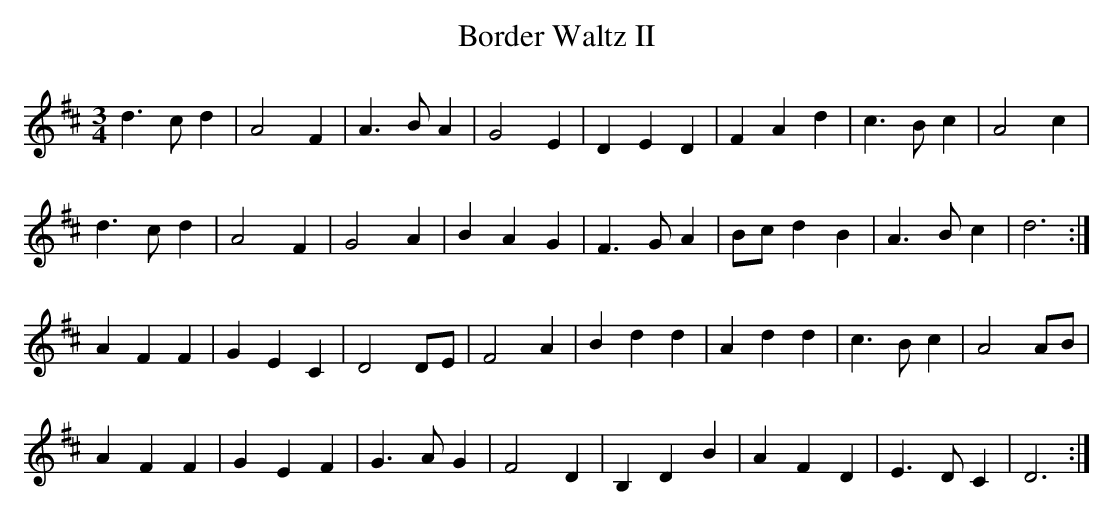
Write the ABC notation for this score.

X:1
T:Border Waltz II
M:3/4
L:1/8
K:D
d3 c  d2 | A4    F2 | A3 B A2 | G4    E2 | D2  E2 D2 | F2 A2 d2 | c3 B c2 | A4 c2  |
d3 c  d2 | A4    F2 | G4 A2   | B2 A2 G2 | F3  G  A2 | Bc d2 B2 | A3 B c2 | d6    :|
A2 F2 F2 | G2 E2 C2 | D4   DE | F4    A2 | B2  d2 d2 | A2 d2 d2 | c3 B c2 | A4 AB  |
A2 F2 F2 | G2 E2 F2 | G3 A G2 | F4    D2 | B,2 D2 B2 | A2 F2 D2 | E3 D C2 | D6    :|
